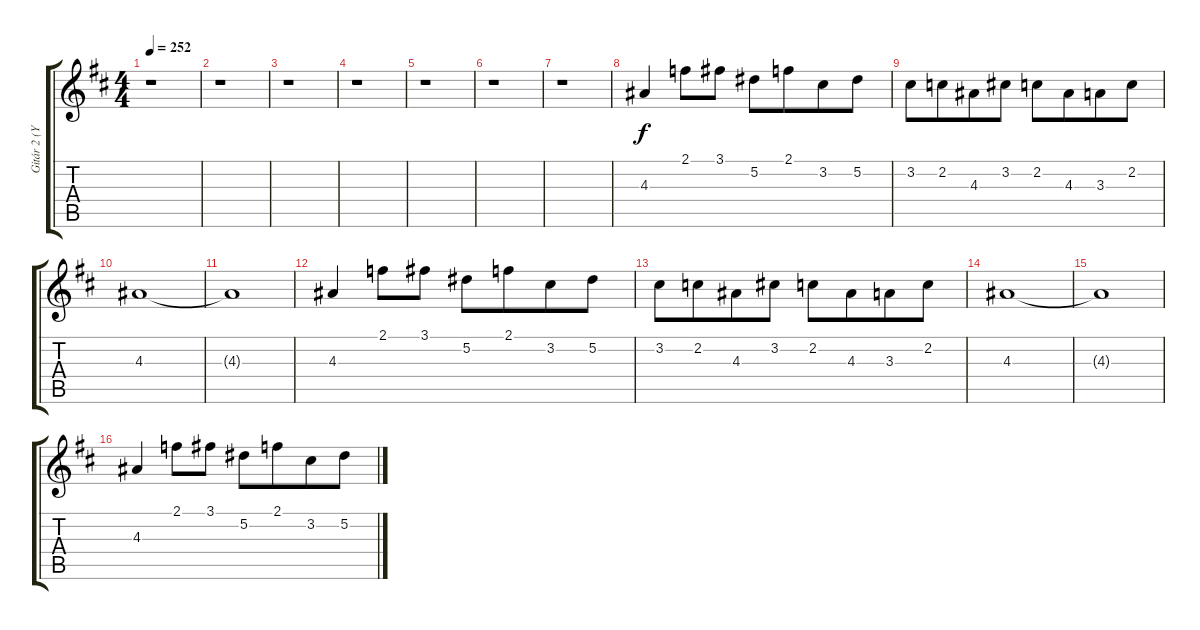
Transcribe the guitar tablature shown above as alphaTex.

\track ("Gitár 2 (Yngwie Malmsteen)" "Gitár 2 (Y") {instrument distortionguitar}
\staff {score tabs}
\tuning (Eb4 Bb3 Gb3 Db3 Ab2 Eb2) {hide}
\ts (4 4)
\tempo 252
\clef g2
\ks d
r.1{dy f} |
r.1 |
r.1 |
r.1 |
r.1 |
r.1 |
r.1 |
4.3.4 2.1.8 3.1.8 5.2.8 2.1.8{beam merge} 3.2.8 5.2.8 |
3.2.8 2.2.8{beam merge} 4.3.8 3.2.8 2.2.8 4.3.8{beam merge} 3.3.8 2.2.8 |
4.3.1 |
4.3{t}.1 |
4.3.4 2.1.8 3.1.8 5.2.8 2.1.8{beam merge} 3.2.8 5.2.8 |
3.2.8 2.2.8{beam merge} 4.3.8 3.2.8 2.2.8 4.3.8{beam merge} 3.3.8 2.2.8 |
4.3.1 |
4.3{t}.1 |
4.3.4 2.1.8 3.1.8 5.2.8 2.1.8{beam merge} 3.2.8 5.2.8
